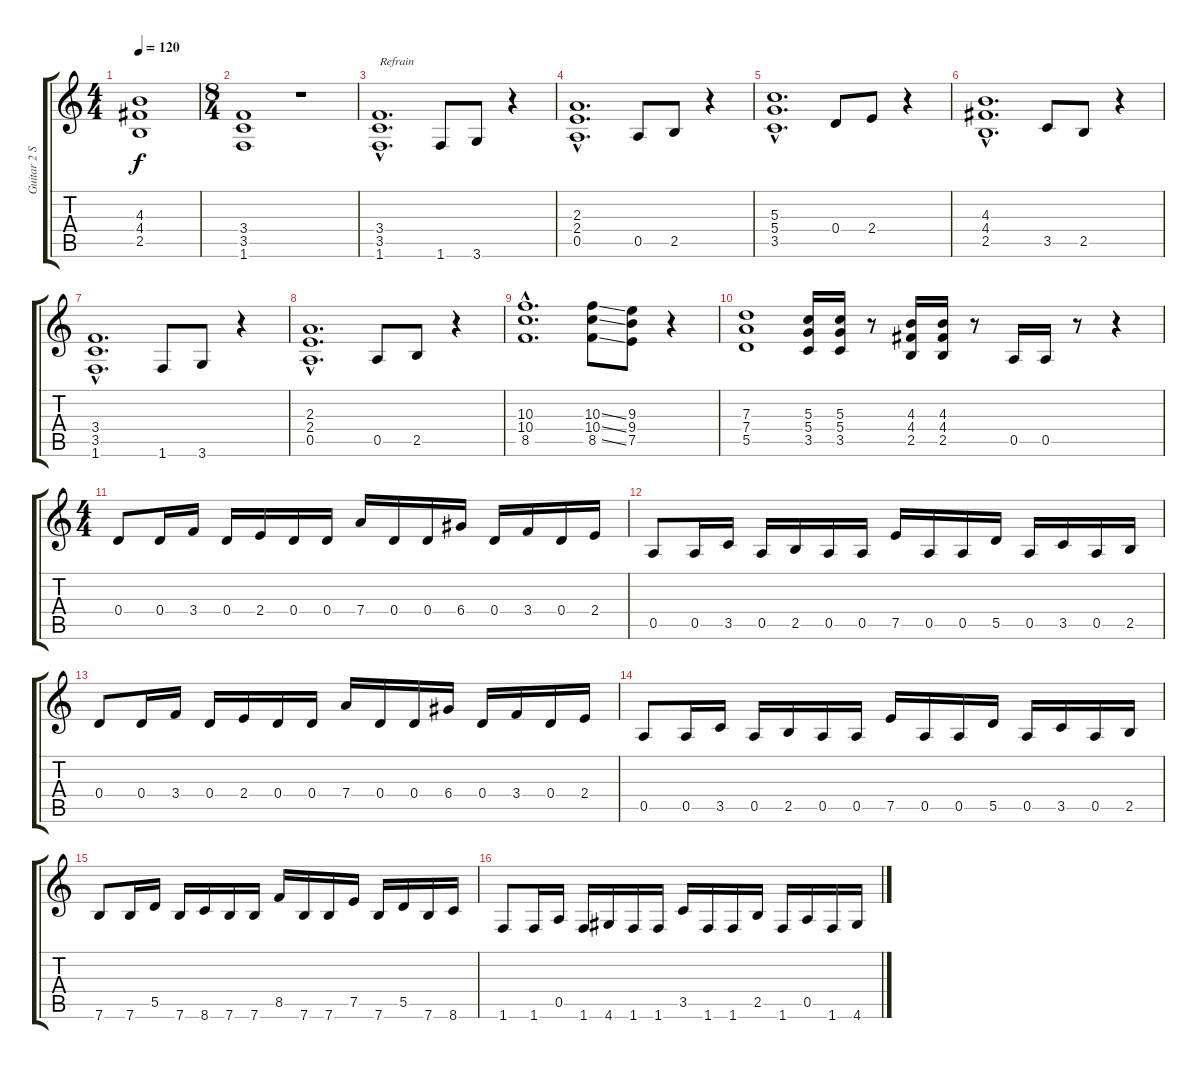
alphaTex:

\track ("Guitar 2 Solo" "Guitar 2 S") {instrument overdrivenguitar}
\staff {score tabs}
\tuning (E4 B3 G3 D3 A2 E2) {hide}
\ts (4 4)
\tempo 120
\clef g2
\ks c
(4.3 4.4 2.5).1{dy f} |
\ts (8 4)
(3.4 3.5 1.6).1 r.1 |
(3.4{hac} 3.5{hac} 1.6{hac}).1{d txt "Refrain"} 1.6.8 3.6.8 r.4 |
(2.3{hac} 2.4{hac} 0.5{hac}).1{d} 0.5.8 2.5.8 r.4 |
(5.3{hac} 5.4{hac} 3.5{hac}).1{d} 0.4.8 2.4.8 r.4 |
(4.3{hac} 4.4{hac} 2.5{hac}).1{d} 3.5.8 2.5.8 r.4 |
(3.4{hac} 3.5{hac} 1.6{hac}).1{d} 1.6.8 3.6.8 r.4 |
(2.3{hac} 2.4{hac} 0.5{hac}).1{d} 0.5.8 2.5.8 r.4 |
(10.3{hac} 10.4{hac} 8.5{hac}).1{d} (10.3{ss} 10.4{ss} 8.5{ss}).8 (9.3 9.4 7.5).8 r.4 |
(7.3 7.4 5.5).1 (5.3 5.4 3.5).16 (5.3 5.4 3.5).16 r.8 (4.3 4.4 2.5).16 (4.3 4.4 2.5).16 r.8 0.5.16 0.5.16 r.8 r.4 |
\ts (4 4)
0.4.8 0.4.16 3.4.16 0.4.16 2.4.16 0.4.16 0.4.16 7.4.16 0.4.16 0.4.16 6.4.16 0.4.16 3.4.16 0.4.16 2.4.16 |
0.5.8 0.5.16 3.5.16 0.5.16 2.5.16 0.5.16 0.5.16 7.5.16 0.5.16 0.5.16 5.5.16 0.5.16 3.5.16 0.5.16 2.5.16 |
0.4.8 0.4.16 3.4.16 0.4.16 2.4.16 0.4.16 0.4.16 7.4.16 0.4.16 0.4.16 6.4.16 0.4.16 3.4.16 0.4.16 2.4.16 |
0.5.8 0.5.16 3.5.16 0.5.16 2.5.16 0.5.16 0.5.16 7.5.16 0.5.16 0.5.16 5.5.16 0.5.16 3.5.16 0.5.16 2.5.16 |
7.6.8 7.6.16 5.5.16 7.6.16 8.6.16 7.6.16 7.6.16 8.5.16 7.6.16 7.6.16 7.5.16 7.6.16 5.5.16 7.6.16 8.6.16 |
1.6.8 1.6.16 0.5.16 1.6.16 4.6.16 1.6.16 1.6.16 3.5.16 1.6.16 1.6.16 2.5.16 1.6.16 0.5.16 1.6.16 4.6.16
